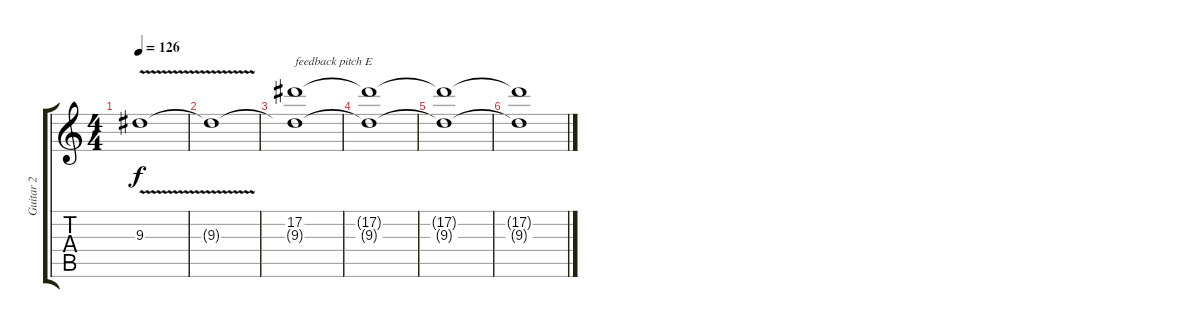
\track ("Guitar 2" "Guitar 2") {instrument overdrivenguitar}
\staff {score tabs}
\tuning (Eb4 Bb3 Gb3 Db3 Ab2 Eb2) {hide}
\ts (4 4)
\tempo 126
\clef g2
\ks c
9.3{v}.1{dy f} |
9.3{t}.1 |
(17.2 9.3{t}).1{txt "feedback pitch E"} |
(17.2{t} 9.3{t}).1 |
(17.2{t} 9.3{t}).1 |
(17.2{t} 9.3{t}).1
